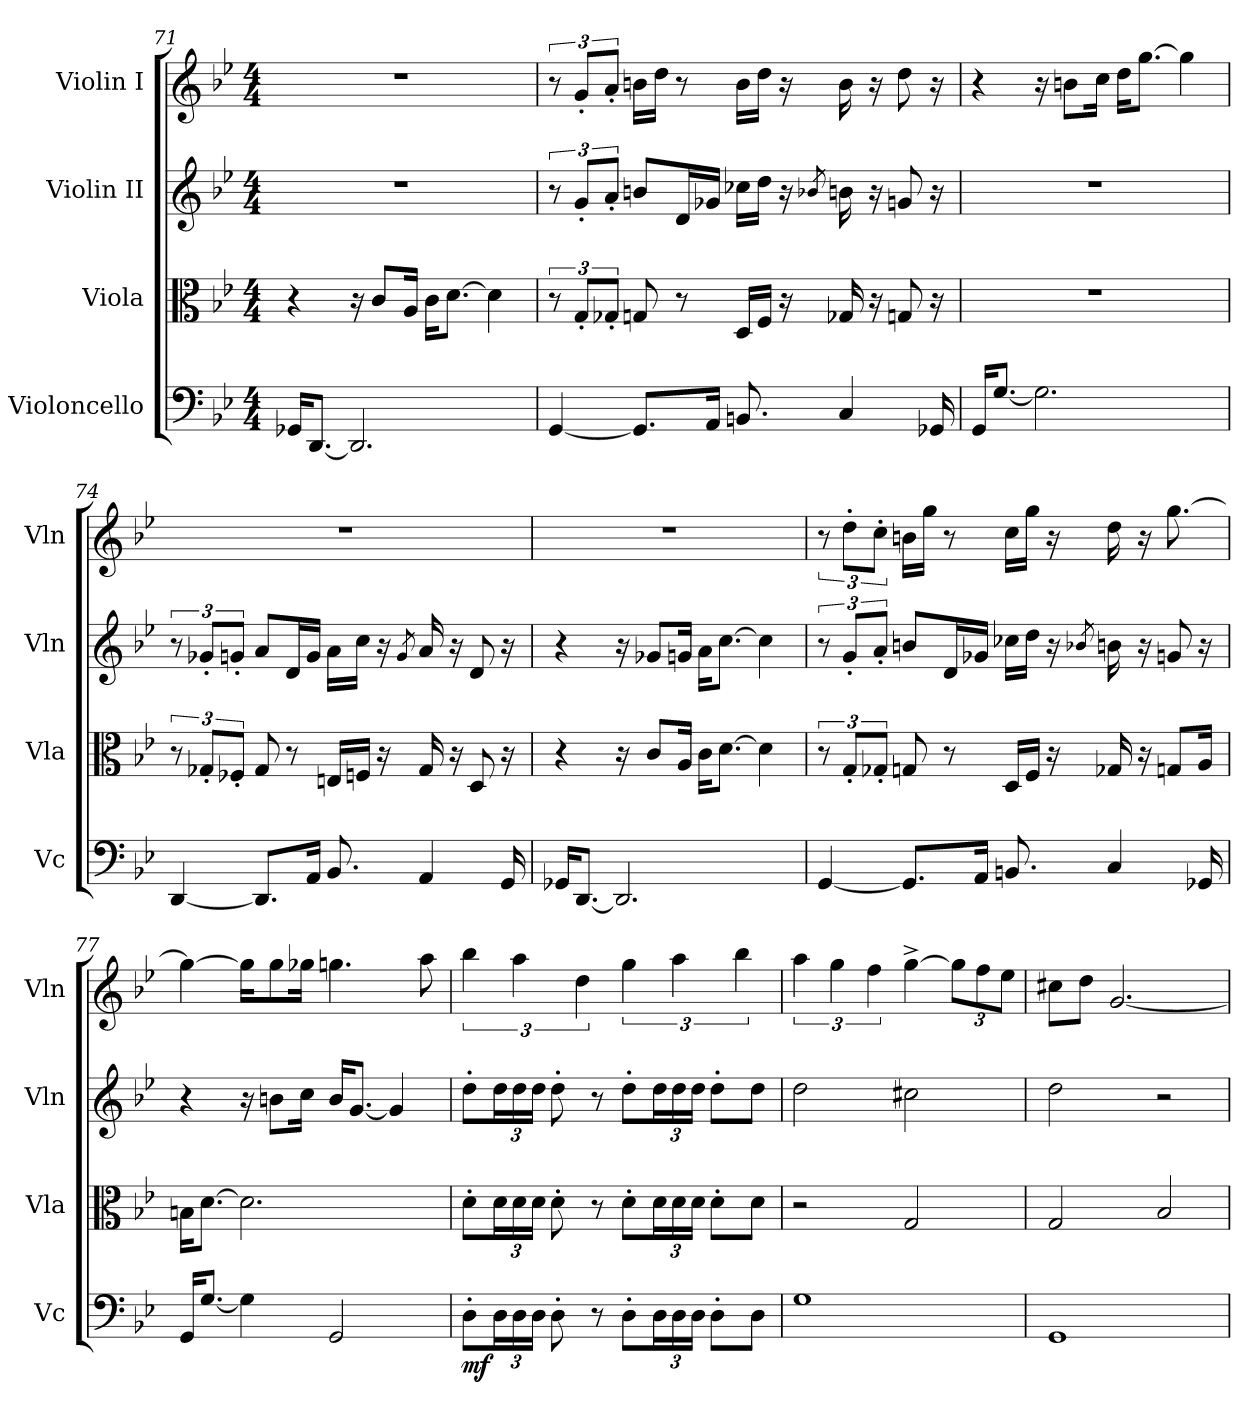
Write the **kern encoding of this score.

**kern	**dynam	**kern	**kern	**kern
*part4	*part4	*part3	*part2	*part1
*staff4	*staff4	*staff3	*staff2	*staff1
*I"Violoncello	*	*I"Viola	*I"Violin II	*I"Violin I
*I'Vc	*	*I'Vla	*I'Vln	*I'Vln
*clefF4	*	*clefC3	*clefG2	*clefG2
*k[b-e-]	*	*k[b-e-]	*k[b-e-]	*k[b-e-]
*M4/4	*	*M4/4	*M4/4	*M4/4
=71	=71	=71	=71	=71
16GG-X/KL	.	4r	1r	1r
[8.DD/J	.	.	.	.
2.DD/]	.	16r	.	.
.	.	8c/L	.	.
.	.	16A/Jk	.	.
.	.	16c\KL	.	.
.	.	[8.d\J	.	.
.	.	4d\]	.	.
=72	=72	=72	=72	=72
[4GG/	.	12r	12r	12r
.	.	12G'/L	12g'/L	12g'/L
.	.	12G-X'/J	12a'/J	12a'/J
8.GG/L]	.	8Gn/	8bn/L	16bn\LL
.	.	.	.	16dd\JJ
.	.	8r	16d/L	8r
16AA/Jk	.	.	16g-X/JJ	.
8.BBn/	.	16D/LL	16cc-X\LL	16b\LL
.	.	16F/JJ	16dd\JJ	16dd\JJ
.	.	16r	16r	16r
.	.	.	8qb-X/	.
4C/	.	16G-X/	16bn\	16b\
.	.	16r	16r	16r
.	.	8Gn/	8gn/	8dd\
16GG-X/	.	16r	16r	16r
=73	=73	=73	=73	=73
16GG/KL	.	1r	1r	4r
[8.G/J	.	.	.	.
2.G\]	.	.	.	16r
.	.	.	.	8bn\L
.	.	.	.	16cc\Jk
.	.	.	.	16dd\KL
.	.	.	.	[8.gg\J
.	.	.	.	4gg\]
=74	=74	=74	=74	=74
[4DD/	.	12r	12r	1r
.	.	12G-X'/L	12g-X'/L	.
.	.	12F-X'/J	12gn'/J	.
8.DD/L]	.	8G-/	8a/L	.
.	.	8r	16d/L	.
16AA/Jk	.	.	16g/JJ	.
8.BB-/	.	16En/LL	16a\LL	.
.	.	16Fn/JJ	16cc\JJ	.
.	.	16r	16r	.
.	.	.	8qg/	.
4AA/	.	16G-/	16a/	.
.	.	16r	16r	.
.	.	8D/	8d/	.
16GG/	.	16r	16r	.
=75	=75	=75	=75	=75
16GG-X/KL	.	4r	4r	1r
[8.DD/J	.	.	.	.
2.DD/]	.	16r	16r	.
.	.	8c/L	8g-X/L	.
.	.	16A/Jk	16gn/Jk	.
.	.	16c\KL	16a\KL	.
.	.	[8.d\J	[8.cc\J	.
.	.	4d\]	4cc\]	.
=76	=76	=76	=76	=76
[4GG/	.	12r	12r	12r
.	.	12G'/L	12g'/L	12dd'\L
.	.	12G-X'/J	12a'/J	12cc'\J
8.GG/L]	.	8Gn/	8bn/L	16bn\LL
.	.	.	.	16gg\JJ
.	.	8r	16d/L	8r
16AA/Jk	.	.	16g-X/JJ	.
8.BBn/	.	16D/LL	16cc-X\LL	16cc\LL
.	.	16F/JJ	16dd\JJ	16gg\JJ
.	.	16r	16r	16r
.	.	.	8qb-X/	.
4C/	.	16G-X/	16bn\	16dd\
.	.	16r	16r	16r
.	.	8Gn/L	8gn/	[8.gg\
16GG-X/	.	16A/Jk	16r	.
=77	=77	=77	=77	=77
16GG/KL	.	16Bn\KL	4r	4gg\_
[8.G/J	.	[8.d\J	.	.
4G\]	.	2.d\]	16r	16gg\KL]
.	.	.	8bn\L	8gg\
.	.	.	16cc\Jk	16gg-X\Jk
2GG/	.	.	16b/KL	4.ggn\
.	.	.	[8.g/J	.
.	.	.	4g/]	.
.	.	.	.	8aa\
=78	=78	=78	=78	=78
!	!LO:DY:b	!	!	!
8D'\L	mf	8d'\L	8dd'\L	6bb-\
*Xbrackettup	*	*Xbrackettup	*Xbrackettup	*
24D\L	.	24d\L	24dd\L	.
24D\	.	24d\	24dd\	6aa\
24D\JJ	.	24d\JJ	24dd\JJ	.
8D'\	.	8d'\	8dd'\	.
.	.	.	.	6dd\
8r	.	8r	8r	.
8D'\L	.	8d'\L	8dd'\L	6gg\
24D\L	.	24d\L	24dd\L	.
24D\	.	24d\	24dd\	6aa\
24D\JJ	.	24d\JJ	24dd\JJ	.
8D'\L	.	8d'\L	8dd'\L	.
.	.	.	.	6bb-\
8D\J	.	8d\J	8dd\J	.
=79	=79	=79	=79	=79
1G	.	2r	2dd\	6aa\
.	.	.	.	6gg\
.	.	.	.	6ff\
.	.	2G/	2cc#X\	[4gg^\
*	*	*	*	*Xbrackettup
.	.	.	.	12gg\L]
.	.	.	.	12ff\
.	.	.	.	12ee-\J
=80	=80	=80	=80	=80
1GG	.	2G/	2dd\	8cc#X\L
.	.	.	.	8dd\J
.	.	.	.	[2.g/
.	.	2B-/	2r	.
=	=	=	=	=
*-	*-	*-	*-	*-
